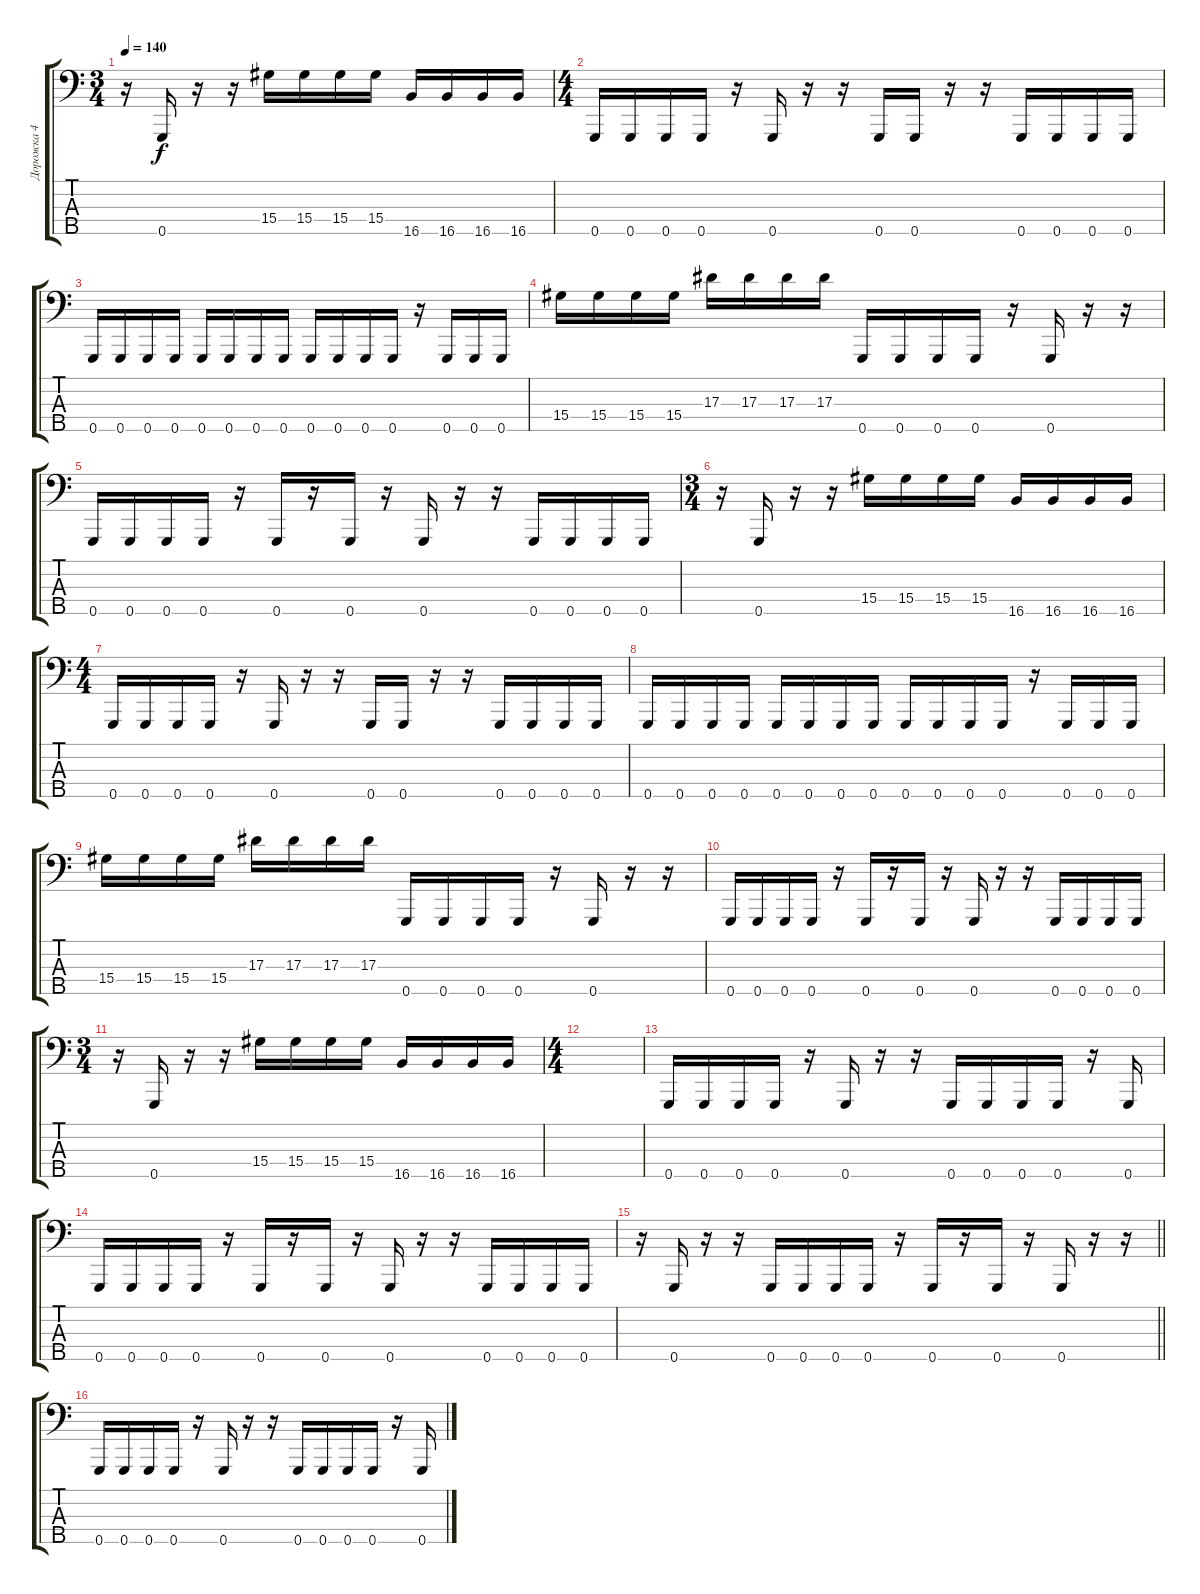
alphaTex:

\track ("Дорожка 4" "Дорожка 4") {instrument electricbassfinger}
\staff {score tabs}
\tuning (Ab2 Eb2 Bb1 F1 G0) {hide}
\ts (3 4)
\tempo 140
\clef f4
\ks c
r.16{dy f} 0.5.16 r.16 r.16 15.4.16 15.4.16 15.4.16 15.4.16 16.5.16 16.5.16 16.5.16 16.5.16 |
\ts (4 4)
0.5.16 0.5.16 0.5.16 0.5.16 r.16 0.5.16 r.16 r.16 0.5.16 0.5.16 r.16 r.16 0.5.16 0.5.16 0.5.16 0.5.16 |
0.5.16 0.5.16 0.5.16 0.5.16 0.5.16 0.5.16 0.5.16 0.5.16 0.5.16 0.5.16 0.5.16 0.5.16 r.16 0.5.16 0.5.16 0.5.16 |
15.4.16 15.4.16 15.4.16 15.4.16 17.3.16 17.3.16 17.3.16 17.3.16 0.5.16 0.5.16 0.5.16 0.5.16 r.16 0.5.16 r.16 r.16 |
0.5.16 0.5.16 0.5.16 0.5.16 r.16 0.5.16 r.16 0.5.16 r.16 0.5.16 r.16 r.16 0.5.16 0.5.16 0.5.16 0.5.16 |
\ts (3 4)
r.16 0.5.16 r.16 r.16 15.4.16 15.4.16 15.4.16 15.4.16 16.5.16 16.5.16 16.5.16 16.5.16 |
\ts (4 4)
0.5.16 0.5.16 0.5.16 0.5.16 r.16 0.5.16 r.16 r.16 0.5.16 0.5.16 r.16 r.16 0.5.16 0.5.16 0.5.16 0.5.16 |
0.5.16 0.5.16 0.5.16 0.5.16 0.5.16 0.5.16 0.5.16 0.5.16 0.5.16 0.5.16 0.5.16 0.5.16 r.16 0.5.16 0.5.16 0.5.16 |
15.4.16 15.4.16 15.4.16 15.4.16 17.3.16 17.3.16 17.3.16 17.3.16 0.5.16 0.5.16 0.5.16 0.5.16 r.16 0.5.16 r.16 r.16 |
0.5.16 0.5.16 0.5.16 0.5.16 r.16 0.5.16 r.16 0.5.16 r.16 0.5.16 r.16 r.16 0.5.16 0.5.16 0.5.16 0.5.16 |
\ts (3 4)
r.16 0.5.16 r.16 r.16 15.4.16 15.4.16 15.4.16 15.4.16 16.5.16 16.5.16 16.5.16 16.5.16 |
\ts (4 4)
|
0.5.16 0.5.16 0.5.16 0.5.16 r.16 0.5.16 r.16 r.16 0.5.16 0.5.16 0.5.16 0.5.16 r.16 0.5.16 |
0.5.16 0.5.16 0.5.16 0.5.16 r.16 0.5.16 r.16 0.5.16 r.16 0.5.16 r.16 r.16 0.5.16 0.5.16 0.5.16 0.5.16 |
\barLineRight lightlight
r.16 0.5.16 r.16 r.16 0.5.16 0.5.16 0.5.16 0.5.16 r.16 0.5.16 r.16 0.5.16 r.16 0.5.16 r.16 r.16 |
0.5.16 0.5.16 0.5.16 0.5.16 r.16 0.5.16 r.16 r.16 0.5.16 0.5.16 0.5.16 0.5.16 r.16 0.5.16
